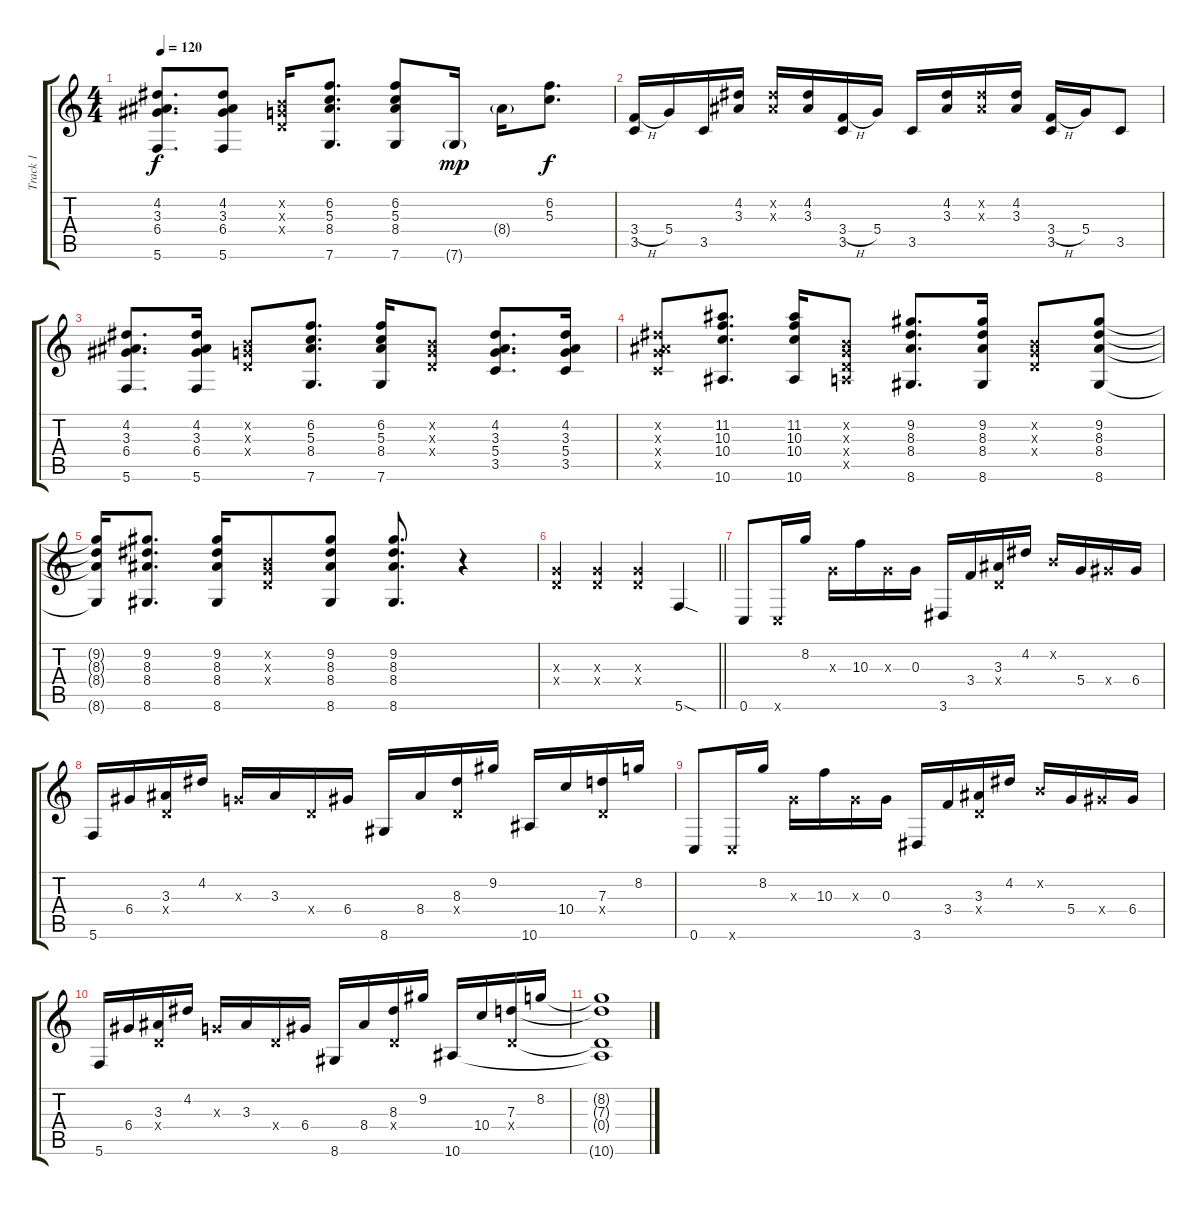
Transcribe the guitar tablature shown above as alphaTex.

\track ("Track 1" "Track 1") {instrument acousticguitarsteel}
\staff {score tabs}
\tuning (E4 B3 G3 D3 A2 C2) {hide}
\ts (4 4)
\tempo 120
\clef g2
\ks c
(4.2 3.3 6.4 5.6).8{d dy f} (4.2 3.3 6.4 5.6).8 (0.2{x} 0.3{x} 0.4{x}).16 (6.2 5.3 8.4 7.6).8{d} (6.2 5.3 8.4 7.6).8 7.6{g}.16{dy mp} 8.4{g}.16 (6.2 5.3).8{d dy f} |
(3.4{h} 3.5).16 5.4.16 3.5.16 (4.2 3.3).16 (4.2{x} 3.3{x}).16 (4.2 3.3).16 (3.4{h} 3.5).16 5.4.16 3.5.16 (4.2 3.3).16 (4.2{x} 3.3{x}).16 (4.2 3.3).16 (3.4{h} 3.5).16 5.4.16 3.5.8 |
(4.2 3.3 6.4 5.6).8{d} (4.2 3.3 6.4 5.6).16 (0.2{x} 0.3{x} 0.4{x}).8 (6.2 5.3 8.4 7.6).8{d} (6.2 5.3 8.4 7.6).16 (0.2{x} 0.3{x} 0.4{x}).8 (4.2 3.3 5.4 3.5).8{d} (4.2 3.3 5.4 3.5).16 |
(4.2{x} 3.3{x} 5.4{x} 3.5{x}).8 (11.2 10.3 10.4 10.6).8{d} (11.2 10.3 10.4 10.6).16 (0.2{x} 0.3{x} 0.4{x} 0.5{x}).8 (9.2 8.3 8.4 8.6).8{d} (9.2 8.3 8.4 8.6).16 (0.2{x} 0.3{x} 0.4{x}).8 (9.2 8.3 8.4 8.6).8 |
(9.2{t} 8.3{t} 8.4{t} 8.6{t}).16 (9.2 8.3 8.4 8.6).8{d} (9.2 8.3 8.4 8.6).16 (0.2{x} 0.3{x} 0.4{x}).8 (9.2 8.3 8.4 8.6).8 (9.2 8.3 8.4 8.6).8{d} r.4 |
\barLineRight lightlight
(0.3{x} 0.4{x}).4 (0.3{x} 0.4{x}).4 (0.3{x} 0.4{x}).4 5.6{sod}.4 |
0.6.8 0.6{x}.16 8.2.16 0.3{x}.16 10.3.16 0.3{x}.16 0.3.16 3.6.16 3.4.16 (3.3 0.4{x}).16 4.2.16 0.2{x}.16 5.4.16 6.4{x}.16 6.4.16 |
5.6.16 6.4.16 (3.3 0.4{x}).16 4.2.16 0.3{x}.16 3.3.16 0.4{x}.16 6.4.16 8.6.16 8.4.16 (8.3 0.4{x}).16 9.2.16 10.6.16 10.4.16 (7.3 0.4{x}).16 8.2.16 |
0.6.8 0.6{x}.16 8.2.16 0.3{x}.16 10.3.16 0.3{x}.16 0.3.16 3.6.16 3.4.16 (3.3 0.4{x}).16 4.2.16 0.2{x}.16 5.4.16 6.4{x}.16 6.4.16 |
5.6.16 6.4.16 (3.3 0.4{x}).16 4.2.16 0.3{x}.16 3.3.16 0.4{x}.16 6.4.16 8.6.16 8.4.16 (8.3 0.4{x}).16 9.2.16 10.6.16 10.4.16 (7.3 0.4{x}).16 8.2.16 |
(8.2{t} 7.3{t} 0.4{t} 10.6{t}).1
